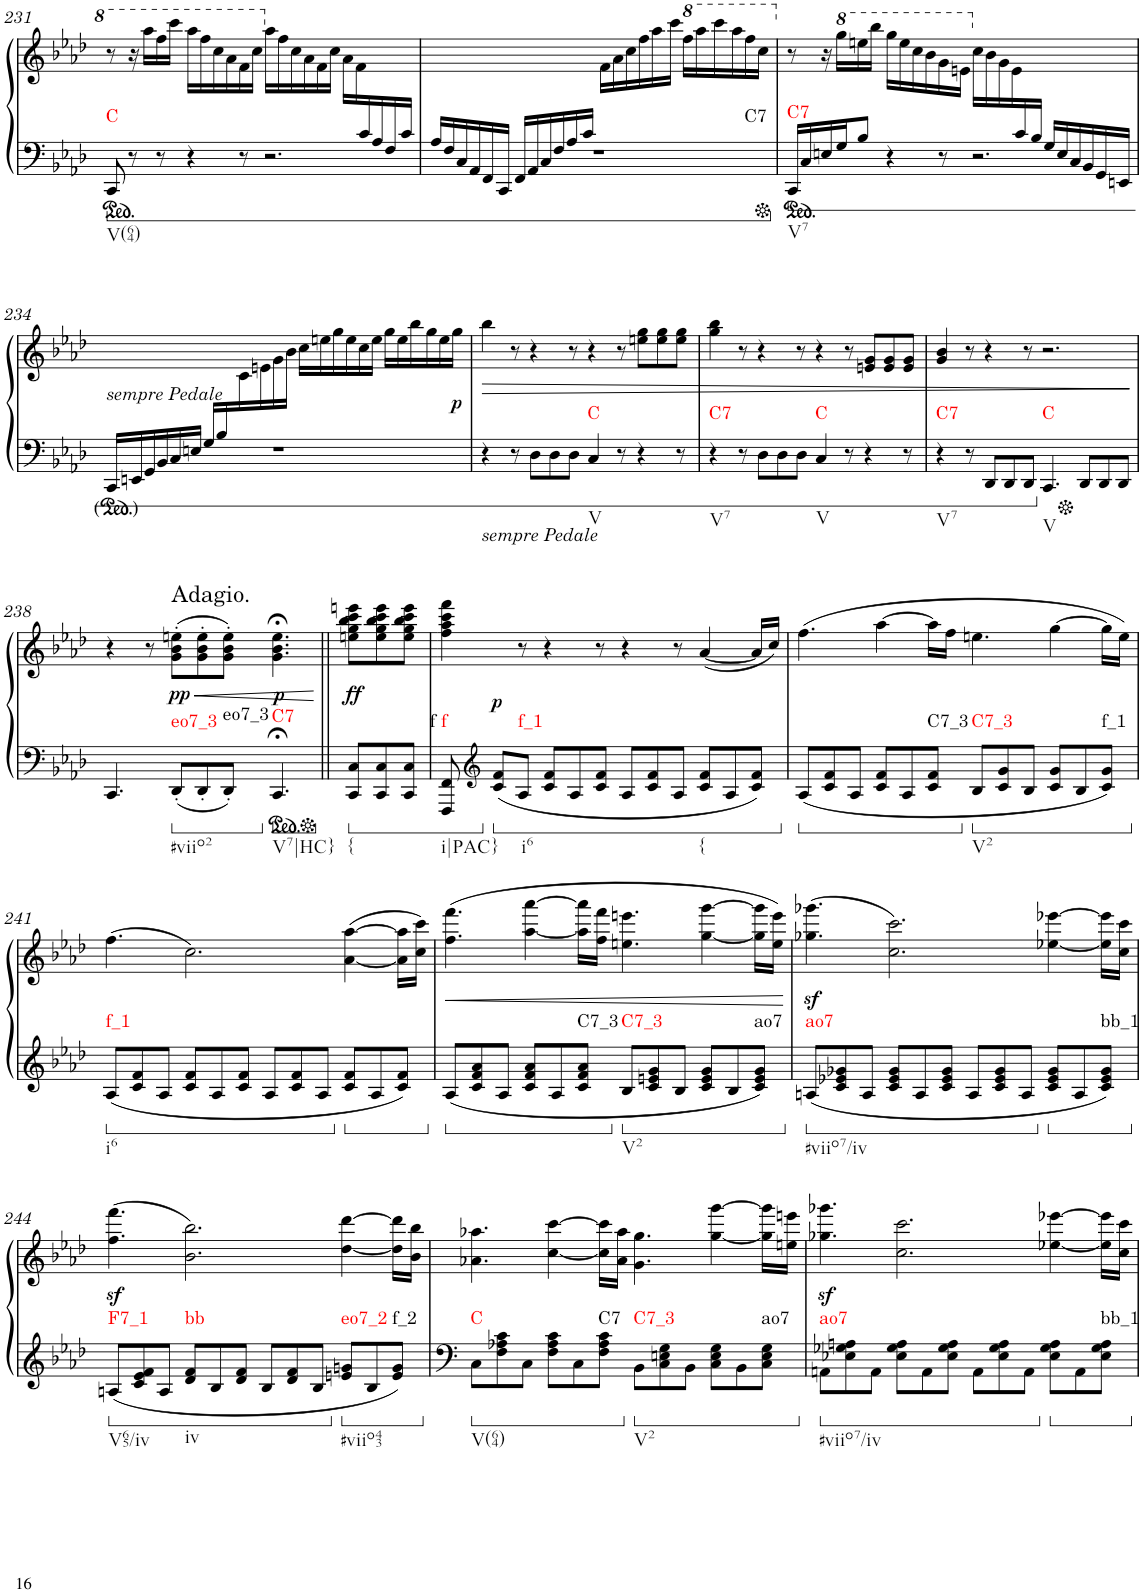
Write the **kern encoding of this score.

**kern	**kern	**dynam	**harte
*part1	*part1	*part1	*part1
*staff2	*staff1	*staff1/2	*
*I"Piano	*	*	*
*I'Pno.	*	*	*
!!LO:PB:g=z
*clefF4	*clefG2	*	*
*k[b-e-a-d-]	*k[b-e-a-d-]	*	*
*M12/8	*M12/8	*	*
=231	=231	=231	=231
*^	*	*	*
!	!	!	!	!LO:H:kt=C
4ryy	8CC/	8r	.	N
.	8r	16r	.	.
.	.	16aaa-\LL	.	.
.	8r	16fff\	.	.
.	.	16cccc\JJ	.	.
.	4r	16aaa-\LL	.	.
.	.	16fff\	.	.
.	.	16ccc\	.	.
.	.	16aa-\	.	.
.	8r	16ff\	.	.
.	.	16ccc\JJ	.	.
.	2.r	16aa-\LL	.	.
.	.	16ff\	.	.
.	.	16cc\	.	.
.	.	16a-\	.	.
.	.	16f\	.	.
.	.	16cc\JJ	.	.
.	.	16a-\LL	.	.
.	.	16f\	.	.
16c/	.	4ryy	.	.
16A-/	.	.	.	.
16F/	.	.	.	.
16c/JJ	.	.	.	.
=232	=232	=232	=232	=232
!	!	!	!	!LO:H:kt=C7
16A-/LL	1.r	2.ryy	.	N
16F/	.	.	.	.
16C/	.	.	.	.
16AA-/	.	.	.	.
16FF/	.	.	.	.
16CC/JJ	.	.	.	.
16FF/LL	.	.	.	.
16AA-/	.	.	.	.
16C/	.	.	.	.
16F/	.	.	.	.
16A-/	.	.	.	.
16c/JJ	.	.	.	.
2.ryy	.	16f\LL	.	.
.	.	16a-\	.	.
.	.	16cc\	.	.
.	.	16ff\	.	.
.	.	16aa-\	.	.
.	.	16ccc\JJ	.	.
*	*	*8va	*	*
.	.	16fff\LL	.	.
.	.	16aaa-\	.	.
.	.	16cccc\	.	.
.	.	16aaa-\	.	.
.	.	16fff\	.	.
.	.	16ccc\JJ	.	.
=233	=233	=233	=233	=233
*	*	*X8va	*	*
!	!	!	!	!LO:H:kt=C7
1ryy	16CC/LL	8r	.	N
.	16C/	.	.	.
.	16En/	16r	.	.
*	*	*8va	*	*
.	16G/J	16ggg\LL	.	.
.	8B-/J	16eeen\	.	.
.	.	16bbb-\JJ	.	.
.	4r	16ggg\LL	.	.
.	.	16eee\	.	.
.	.	16ccc\	.	.
.	.	16bb-\	.	.
.	8r	16gg\	.	.
.	.	16een\JJ	.	.
*	*	*X8va	*	*
.	2.r	16cc\LL	.	.
.	.	16b-\	.	.
.	.	16g\	.	.
.	.	16e\	.	.
16c/	.	2ryy	.	.
16B-/JJ	.	.	.	.
16G/LL	.	.	.	.
16E/	.	.	.	.
16C/	.	.	.	.
16BB-/	.	.	.	.
16GG/	.	.	.	.
16EEn/JJ	.	.	.	.
!!LO:LB:g=z
=234	=234	=234	=234	=234
!	!	!LO:TX:b:i:t=sempre Pedale	!	!
16CC/LL	1.r	2ryy	.	.
16EEn/	.	.	.	.
16GG/	.	.	.	.
16BB-/	.	.	.	.
16C/	.	.	.	.
16En/JJ	.	.	.	.
16G/LL	.	.	.	.
16B-/	.	.	.	.
1ryy	.	16c\	.	.
.	.	16en\	.	.
.	.	16g\	.	.
.	.	16b-\JJ	.	.
.	.	16cc\LL	.	.
.	.	16een\	.	.
.	.	16gg\	.	.
.	.	16ee\	.	.
.	.	16cc\	.	.
.	.	16ee\JJ	.	.
.	.	16gg\LL	.	.
.	.	16ee\	.	.
.	.	16bb-\	.	.
.	.	16gg\	.	.
.	.	16ee\	.	.
.	.	16gg\JJ	.	.
*v	*v	*	*	*
=235	=235	=235	=235
!LO:TX:b:i:t=sempre Pedale	!	!	!
!	!	!LO:HP:b	!
!	!	!LO:DY:n=1:a=2	!
4r	4bb-\	> p	.
8r	8r	.	.
8D-\L	4r	.	.
8D-\	.	.	.
8D-\J	8r	.	.
!	!	!	!LO:H:kt=C
4C/	4r	.	N
8r	8r	.	.
4r	8een\ 8gg\L	.	.
.	8ee\ 8gg\	.	.
8r	8ee\ 8gg\J	.	.
=236	=236	=236	=236
!	!	!	!LO:H:kt=C7
4r	4gg\ 4bb-\	.	N
8r	8r	.	.
8D-\L	4r	.	.
8D-\	.	.	.
8D-\J	8r	.	.
!	!	!	!LO:H:kt=C
4C/	4r	.	N
8r	8r	.	.
4r	8en/ 8g/L	.	.
.	8e/ 8g/	.	.
8r	8e/ 8g/J	.	.
=237	=237	=237	=237
!	!	!	!LO:H:kt=C7
4r	4g/ 4b-/	.	N
8r	8r	.	.
8DD-/L	4r	.	.
8DD-/	.	.	.
8DD-/J	8r	.	.
!	!	!	!LO:H:kt=C
4.CC/	2.r	.	N
8DD-/L	.	.	.
8DD-/	.	.	.
8DD-/J	.	.	.
.	.	]	.
!!LO:LB:g=z
=238	=238	=238	=238
4.CC/	4r	.	.
.	8r	.	.
!	!LO:TX:a:t=Adagio.	!	!
!	!	!LO:HP:b	!
!	!	!LO:DY:n=1:b	!LO:H:kt=eo7_3
8DD-'/L	(8g\' 8b-\' 8een\'L	< pp	N
8DD-'/	8g\' 8b-\' 8ee\'	.	.
!	!	!	!LO:H:kt=eo7_3
8DD-'/J	8g\' 8b-\' 8ee\'J)	.	N
!	!	!LO:DY:n=2:b	!LO:H:kt=C7
4.CC;</	4.g\;< 4.b-\;< 4.ee\;<	p	N
.	.	[	.
=238X1||	=238X1||	=238X1||	=238X1||
*	*ped	*	*
!	!	!LO:DY:b	!LO:H:kt={
8CC/ 8C/L	8een\ 8gg\ 8bb-\ 8ccc\ 8eeen\L	ff	N
8CC/ 8C/	8ee\ 8gg\ 8bb-\ 8ccc\ 8eee\	.	.
!	!	!	!LO:H:kt=f
8CC/ 8C/J	8ee\ 8gg\ 8bb-\ 8ccc\ 8eee\J	.	N
=239	=239	=239	=239
*	*^	*	*
!	!	!	!	!LO:H:kt=f
8FFF/ 8FF/	4ff\ 4aa-\ 4ccc\ 4fff\	8ryy	.	N
*clefG2	*	*	*	*
*Xped	*	*	*	*
!	!	!	!LO:DY:b	!
8c/ 8f/L	.	1ryy	p	.
!	!	!	!	!LO:H:kt=f_1
8A-/J	8r	.	.	N
8c/ 8f/L	4r	.	.	.
8A-/	.	.	.	.
8c/ 8f/J	8r	.	.	.
8A-/L	4r	.	.	.
8c/ 8f/	.	.	.	.
8A-/J	8r	.	.	.
!	!	!	!	!LO:H:kt={
8c/ 8f/L	([4a-/	4.ryy	.	N
8A-/	.	.	.	.
8c/ 8f/J	16a-/LL]	.	.	.
.	16cc/JJ)	.	.	.
*	*v	*v	*	*
=240	=240	=240	=240
8A-/L	(4.ff\	.	.
8c/ 8f/	.	.	.
8A-/J	.	.	.
8c/ 8f/L	[4aa-\	.	.
8A-/	.	.	.
!	!	!	!LO:H:kt=C7_3
8c/ 8f/J	16aa-\LL]	.	N
.	16ff\JJ	.	.
!	!	!	!LO:H:kt=C7_3
8B-/L	4.een\	.	N
8c/ 8g/	.	.	.
8B-/J	.	.	.
8c/ 8g/L	[4gg\	.	.
8B-/	.	.	.
!	!	!	!LO:H:kt=f_1
8c/ 8g/J	16gg\LL]	.	N
.	16ee\JJ)	.	.
!!LO:LB:g=z
=241	=241	=241	=241
!	!	!	!LO:H:kt=f_1
8A-/L	(4.ff\	.	N
8c/ 8f/	.	.	.
8A-/J	.	.	.
8c/ 8f/L	2.cc\)	.	.
8A-/	.	.	.
8c/ 8f/J	.	.	.
8A-/L	.	.	.
8c/ 8f/	.	.	.
8A-/J	.	.	.
8c/ 8f/L	([4a-\ [4aa-\	.	.
8A-/	.	.	.
8c/ 8f/J	16a-\] 16aa-\]LL	.	.
.	16cc\ 16ccc\JJ)	.	.
=242	=242	=242	=242
!	!	!LO:HP:b	!
8A-/L	(4.ff\ 4.fff\	<	.
8c/ 8f/ 8a-/	.	.	.
8A-/J	.	.	.
8c/ 8f/ 8a-/L	[4aa-\ [4aaa-\	.	.
8A-/	.	.	.
!	!	!	!LO:H:kt=C7_3
8c/ 8f/ 8a-/J	16aa-\] 16aaa-\]LL	.	N
.	16ff\ 16fff\JJ	.	.
!	!	!	!LO:H:kt=C7_3
8B-/L	4.een\ 4.eeen\	.	N
8c/ 8en/ 8g/	.	.	.
8B-/J	.	.	.
8c/ 8e/ 8g/L	[4gg\ [4ggg\	.	.
8B-/	.	.	.
!	!	!	!LO:H:kt=ao7
8c/ 8e/ 8g/J	16gg\] 16ggg\]LL	.	N
.	16ee\ 16eee\JJ)	.	.
.	.	[	.
=243	=243	=243	=243
!	!	!	!LO:H:kt=ao7
8An/L	(4.gg-X\z< 4.ggg-X\z<	.	N
8c/ 8e-X/ 8g-X/	.	.	.
8A/J	.	.	.
8c/ 8e-/ 8g-/L	2.cc\ 2.ccc\)	.	.
8A/	.	.	.
8c/ 8e-/ 8g-/J	.	.	.
8A/L	.	.	.
8c/ 8e-/ 8g-/	.	.	.
8A/J	.	.	.
8c/ 8e-/ 8g-/L	[4ee-X\ [4eee-X\	.	.
8A/	.	.	.
!	!	!	!LO:H:kt=bb_1
8c/ 8e-/ 8g-/J	16ee-\] 16eee-\]LL	.	N
.	16cc\ 16ccc\JJ	.	.
!!LO:LB:g=z
=244	=244	=244	=244
!	!	!	!LO:H:kt=F7_1
8An/L	(4.ff\z< 4.fff\z<	.	N
8c/ 8e-/ 8f/	.	.	.
8A/J	.	.	.
!	!	!	!LO:H:kt=bb
8d-/ 8f/L	2.b-\ 2.bb-\)	.	N
8B-/	.	.	.
8d-/ 8f/J	.	.	.
8B-/L	.	.	.
8d-/ 8f/	.	.	.
8B-/J	.	.	.
!	!	!	!LO:H:kt=eo7_2
8en/ 8gn/L	[4dd-\ [4ddd-\	.	N
8B-/	.	.	.
!	!	!	!LO:H:kt=f_2
8e/ 8g/J	16dd-\] 16ddd-\]LL	.	N
.	16b-\ 16bb-\JJ	.	.
=245	=245	=245	=245
!	!	!	!LO:H:kt=C
8C\L	4.a-X\ 4.aa-X\	.	N
8F\ 8A-X\ 8c\	.	.	.
8C\J	.	.	.
8F\ 8A-\ 8c\L	[4cc\ [4ccc\	.	.
8C\	.	.	.
!	!	!	!LO:H:kt=C7
8F\ 8A-\ 8c\J	16cc\] 16ccc\]LL	.	N
.	16a-\ 16aa-\JJ	.	.
!	!	!	!LO:H:kt=C7_3
8BB-\L	4.g\ 4.gg\	.	N
8C\ 8En\ 8G\	.	.	.
8BB-\J	.	.	.
8C\ 8E\ 8G\L	[4gg\ [4ggg\	.	.
8BB-\	.	.	.
!	!	!	!LO:H:kt=ao7
8C\ 8E\ 8G\J	16gg\] 16ggg\]LL	.	N
.	16een\ 16eeen\JJ	.	.
=246	=246	=246	=246
!	!	!	!LO:H:kt=ao7
8AAn\L	4.gg-X\z< 4.ggg-X\z<	.	N
8E-X\ 8G-X\ 8An\	.	.	.
8AA\J	.	.	.
8E-\ 8G-\ 8A\L	2.cc\ 2.ccc\	.	.
8AA\	.	.	.
8E-\ 8G-\ 8A\J	.	.	.
8AA\L	.	.	.
8E-\ 8G-\ 8A\	.	.	.
8AA\J	.	.	.
8E-\ 8G-\ 8A\L	[4ee-X\ [4eee-X\	.	.
8AA\	.	.	.
!	!	!	!LO:H:kt=bb_1
8E-\ 8G-\ 8A\J	16ee-\] 16eee-\]LL	.	N
.	16cc\ 16ccc\JJ	.	.
=	=	=	=
*-	*-	*-	*-
